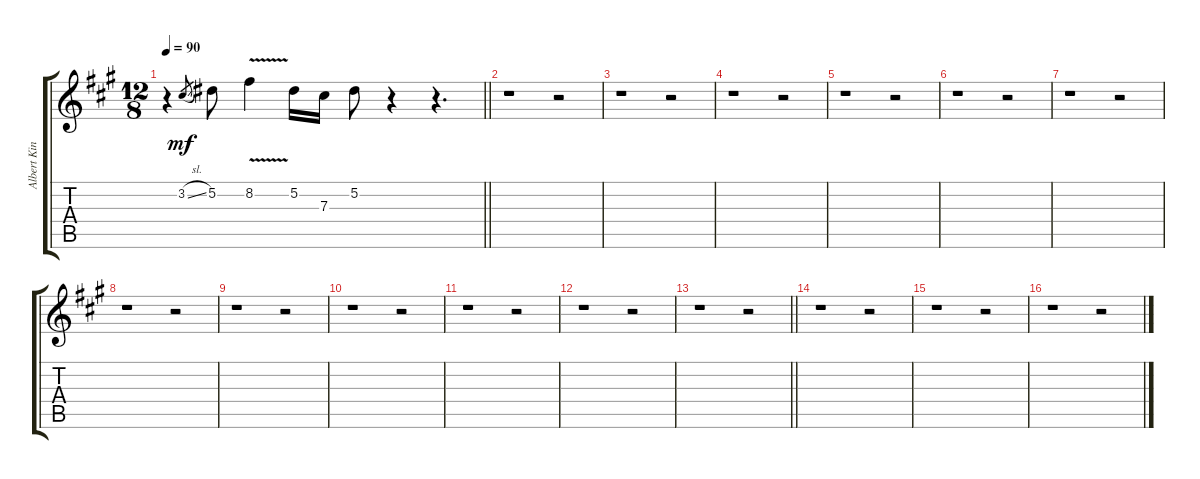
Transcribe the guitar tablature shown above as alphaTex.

\track ("Albert King w/amp overdrive" "Albert Kin") {instrument overdrivenguitar}
\staff {score tabs}
\tuning (Eb4 Bb3 Gb3 Db3 Ab2 Eb2) {hide}
\ts (12 8)
\tempo 90
\clef g2
\barLineRight lightlight
\ks a
r.4{dy mf} 3.2{sl}.8{gr} 5.2.8 8.2{v}.4 5.2.16 7.3.16 5.2.8 r.4 r.4{d} |
r.1 r.2 |
r.1 r.2 |
r.1 r.2 |
r.1 r.2 |
r.1 r.2 |
r.1 r.2 |
r.1 r.2 |
r.1 r.2 |
r.1 r.2 |
r.1 r.2 |
r.1 r.2 |
\barLineRight lightlight
r.1 r.2 |
r.1 r.2 |
r.1 r.2 |
r.1 r.2
